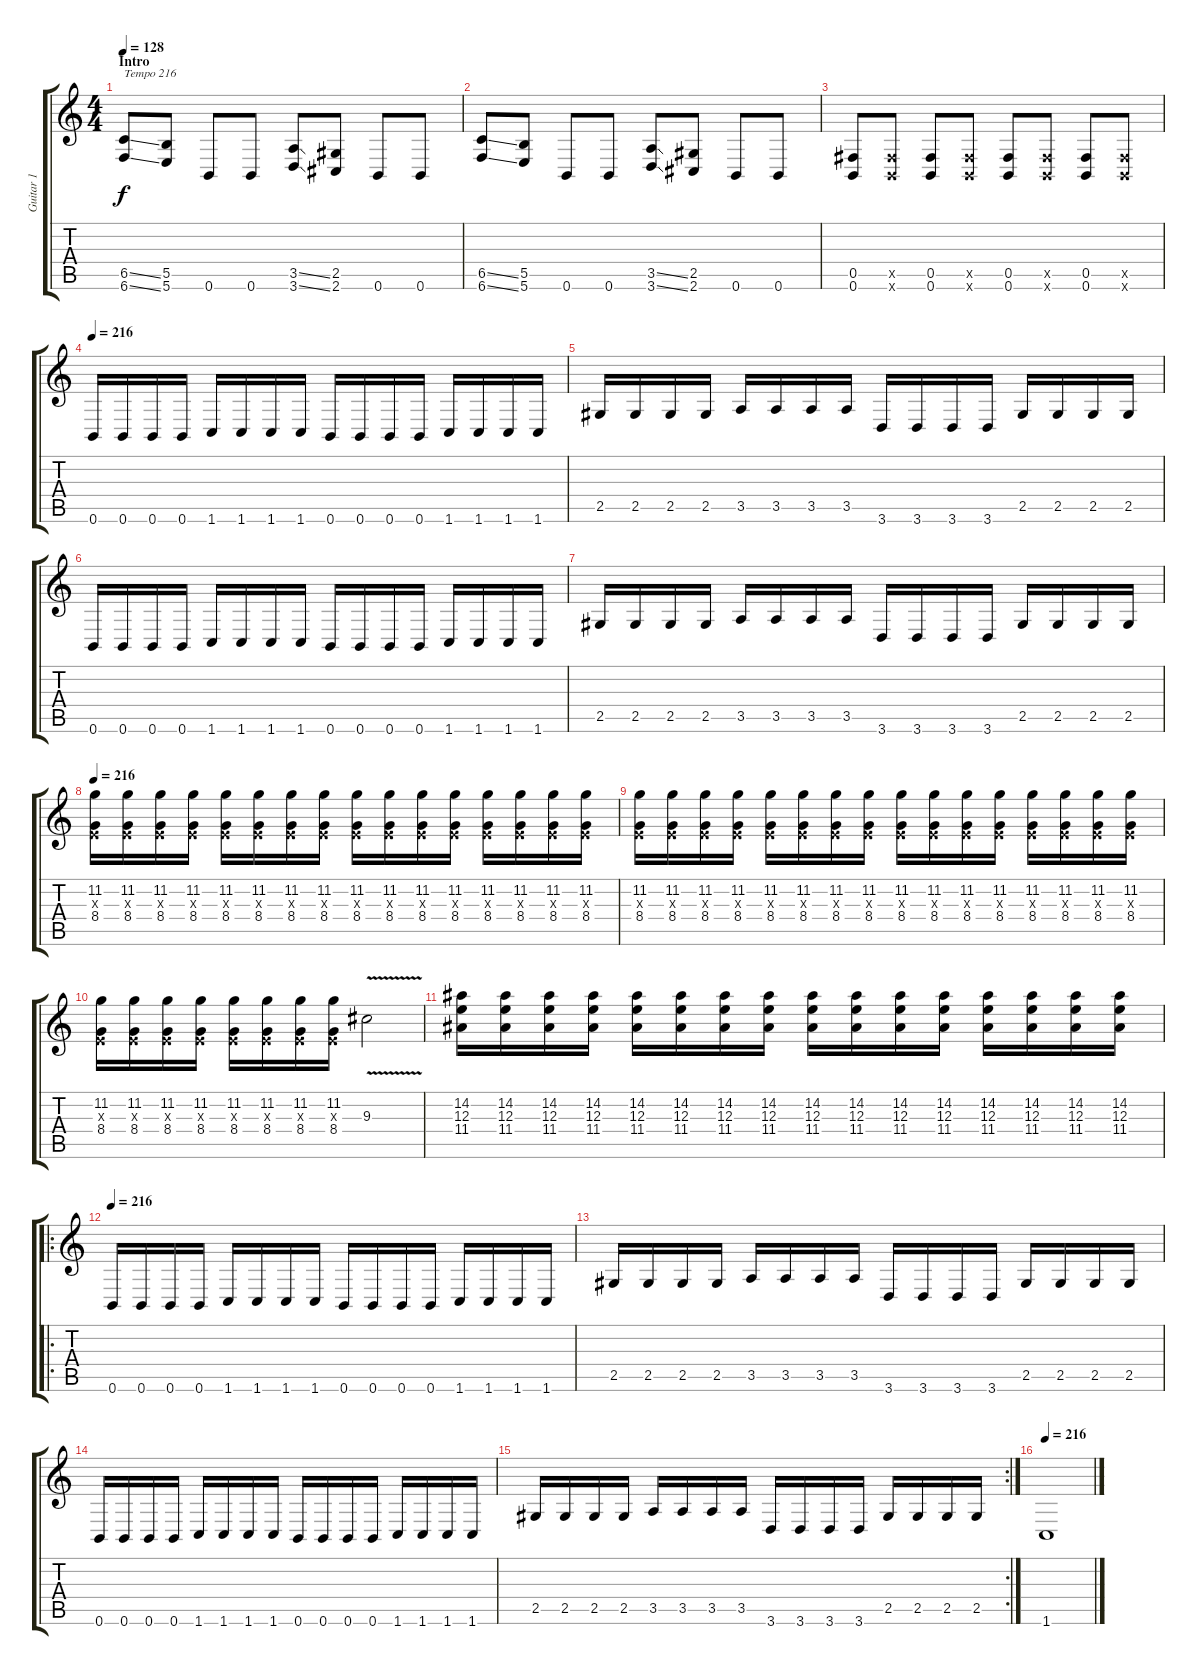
\track ("Guitar 1" "Guitar 1") {instrument distortionguitar}
\staff {score tabs}
\tuning (Db4 Ab3 E3 B2 Gb2 B1) {hide}
\ts (4 4)
\section ("" "Intro")
\tempo 128
\tempo 216
\tempo 128
\clef g2
\ks c
(6.5{ss} 6.6{ss}).8{txt "Tempo 216" dy f instrument distortionguitar} (5.5 5.6).8 0.6.8 0.6.8 (3.5{ss} 3.6{ss}).8 (2.5 2.6).8 0.6.8 0.6.8 |
(6.5{ss} 6.6{ss}).8 (5.5 5.6).8 0.6.8 0.6.8 (3.5{ss} 3.6{ss}).8 (2.5 2.6).8 0.6.8 0.6.8 |
(0.5 0.6).8 (0.5{x} 0.6{x}).8 (0.5 0.6).8 (0.5{x} 0.6{x}).8 (0.5 0.6).8 (0.5{x} 0.6{x}).8 (0.5 0.6).8 (0.5{x} 0.6{x}).8 |
\tempo 216
0.6.16 0.6.16 0.6.16 0.6.16 1.6.16 1.6.16 1.6.16 1.6.16 0.6.16 0.6.16 0.6.16 0.6.16 1.6.16 1.6.16 1.6.16 1.6.16 |
2.5.16 2.5.16 2.5.16 2.5.16 3.5.16 3.5.16 3.5.16 3.5.16 3.6.16 3.6.16 3.6.16 3.6.16 2.5.16 2.5.16 2.5.16 2.5.16 |
0.6.16 0.6.16 0.6.16 0.6.16 1.6.16 1.6.16 1.6.16 1.6.16 0.6.16 0.6.16 0.6.16 0.6.16 1.6.16 1.6.16 1.6.16 1.6.16 |
2.5.16 2.5.16 2.5.16 2.5.16 3.5.16 3.5.16 3.5.16 3.5.16 3.6.16 3.6.16 3.6.16 3.6.16 2.5.16 2.5.16 2.5.16 2.5.16 |
\tempo 216
(11.2 0.3{x} 8.4).16 (11.2 0.3{x} 8.4).16 (11.2 0.3{x} 8.4).16 (11.2 0.3{x} 8.4).16 (11.2 0.3{x} 8.4).16 (11.2 0.3{x} 8.4).16 (11.2 0.3{x} 8.4).16 (11.2 0.3{x} 8.4).16 (11.2 0.3{x} 8.4).16 (11.2 0.3{x} 8.4).16 (11.2 0.3{x} 8.4).16 (11.2 0.3{x} 8.4).16 (11.2 0.3{x} 8.4).16 (11.2 0.3{x} 8.4).16 (11.2 0.3{x} 8.4).16 (11.2 0.3{x} 8.4).16 |
(11.2 0.3{x} 8.4).16 (11.2 0.3{x} 8.4).16 (11.2 0.3{x} 8.4).16 (11.2 0.3{x} 8.4).16 (11.2 0.3{x} 8.4).16 (11.2 0.3{x} 8.4).16 (11.2 0.3{x} 8.4).16 (11.2 0.3{x} 8.4).16 (11.2 0.3{x} 8.4).16 (11.2 0.3{x} 8.4).16 (11.2 0.3{x} 8.4).16 (11.2 0.3{x} 8.4).16 (11.2 0.3{x} 8.4).16 (11.2 0.3{x} 8.4).16 (11.2 0.3{x} 8.4).16 (11.2 0.3{x} 8.4).16 |
(11.2 0.3{x} 8.4).16 (11.2 0.3{x} 8.4).16 (11.2 0.3{x} 8.4).16 (11.2 0.3{x} 8.4).16 (11.2 0.3{x} 8.4).16 (11.2 0.3{x} 8.4).16 (11.2 0.3{x} 8.4).16 (11.2 0.3{x} 8.4).16 9.3{v}.2 |
(14.2 12.3 11.4).16 (14.2 12.3 11.4).16 (14.2 12.3 11.4).16 (14.2 12.3 11.4).16 (14.2 12.3 11.4).16 (14.2 12.3 11.4).16 (14.2 12.3 11.4).16 (14.2 12.3 11.4).16 (14.2 12.3 11.4).16 (14.2 12.3 11.4).16 (14.2 12.3 11.4).16 (14.2 12.3 11.4).16 (14.2 12.3 11.4).16 (14.2 12.3 11.4).16 (14.2 12.3 11.4).16 (14.2 12.3 11.4).16 |
\ro
\tempo 216
0.6.16 0.6.16 0.6.16 0.6.16 1.6.16 1.6.16 1.6.16 1.6.16 0.6.16 0.6.16 0.6.16 0.6.16 1.6.16 1.6.16 1.6.16 1.6.16 |
2.5.16 2.5.16 2.5.16 2.5.16 3.5.16 3.5.16 3.5.16 3.5.16 3.6.16 3.6.16 3.6.16 3.6.16 2.5.16 2.5.16 2.5.16 2.5.16 |
0.6.16 0.6.16 0.6.16 0.6.16 1.6.16 1.6.16 1.6.16 1.6.16 0.6.16 0.6.16 0.6.16 0.6.16 1.6.16 1.6.16 1.6.16 1.6.16 |
\rc 2
2.5.16 2.5.16 2.5.16 2.5.16 3.5.16 3.5.16 3.5.16 3.5.16 3.6.16 3.6.16 3.6.16 3.6.16 2.5.16 2.5.16 2.5.16 2.5.16 |
\tempo 216
1.6.1
